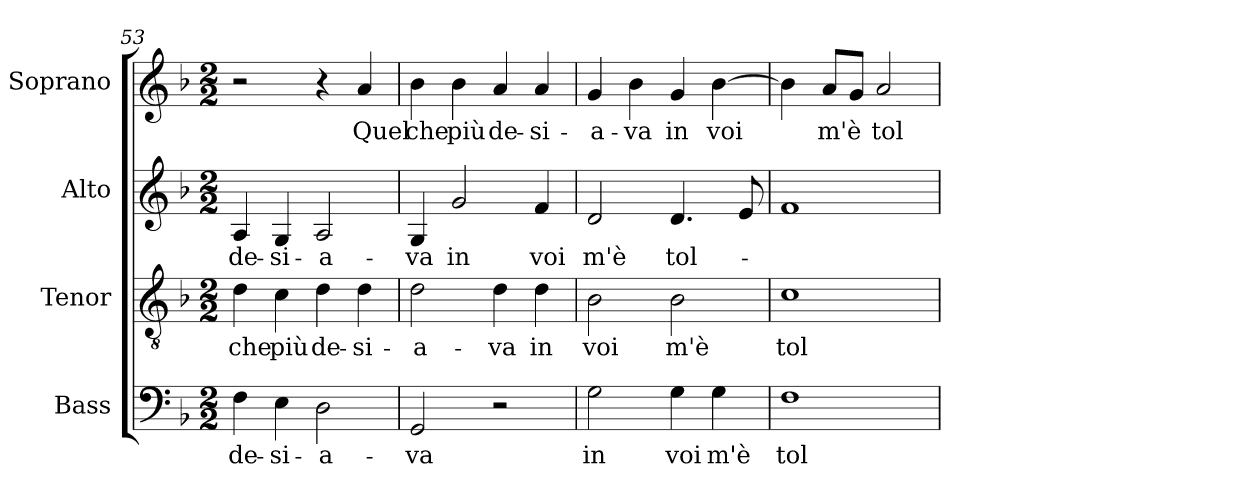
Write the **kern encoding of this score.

**kern	**text	**kern	**text	**kern	**text	**kern	**text
*part4	*part4	*part3	*part3	*part2	*part2	*part1	*part1
*staff4	*staff4	*staff3	*staff3	*staff2	*staff2	*staff1	*staff1
*I"Bass	*	*I"Tenor	*	*I"Alto	*	*I"Soprano	*
*I'Bass	*	*I'Tenor	*	*I'Alto	*	*I'Soprano	*
*clefF4	*	*clefGv2	*	*clefG2	*	*clefG2	*
*k[b-]	*	*k[b-]	*	*k[b-]	*	*k[b-]	*
*F:	*	*F:	*	*F:	*	*F:	*
*M2/2	*	*M2/2	*	*M2/2	*	*M2/2	*
=53	=53	=53	=53	=53	=53	=53	=53
!	!LO:LY:b:color=#000000	!	!	!	!	!	!
!	!	!	!LO:LY:b:color=#000000	!	!	!	!
!	!	!	!	!	!LO:LY:b:color=#000000	!	!
4Fi\	de-	4di\	che	4Ai/	de-	2r	.
!	!LO:LY:b:color=#000000	!	!	!	!	!	!
!	!	!	!LO:LY:b:color=#000000	!	!	!	!
!	!	!	!	!	!LO:LY:b:color=#000000	!	!
4Ei\	-si-	4ci\	più	4Gi/	-si-	.	.
!	!LO:LY:b:color=#000000	!	!	!	!	!	!
!	!	!	!LO:LY:b:color=#000000	!	!	!	!
!	!	!	!	!	!LO:LY:b:color=#000000	!	!
2Di\	-a-	4di\	de-	2Ai/	-a-	4r	.
!	!	!	!LO:LY:b:color=#000000	!	!	!	!
!	!	!	!	!	!	!	!LO:LY:b:color=#000000
.	.	4di\	-si-	.	.	4ai/	Quel
=54	=54	=54	=54	=54	=54	=54	=54
!	!LO:LY:b:color=#000000	!	!	!	!	!	!
!	!	!	!LO:LY:b:color=#000000	!	!	!	!
!	!	!	!	!	!LO:LY:b:color=#000000	!	!
!	!	!	!	!	!	!	!LO:LY:b:color=#000000
2GGi/	-va	2di\	-a-	4Gi/	-va	4b-i\	che
!	!	!	!	!	!LO:LY:b:color=#000000	!	!
!	!	!	!	!	!	!	!LO:LY:b:color=#000000
.	.	.	.	2gi/	in	4b-i\	più
!	!	!	!LO:LY:b:color=#000000	!	!	!	!
!	!	!	!	!	!	!	!LO:LY:b:color=#000000
2r	.	4di\	-va	.	.	4ai/	de-
!	!	!	!LO:LY:b:color=#000000	!	!	!	!
!	!	!	!	!	!LO:LY:b:color=#000000	!	!
!	!	!	!	!	!	!	!LO:LY:b:color=#000000
.	.	4di\	in	4fi/	voi	4ai/	-si-
=55	=55	=55	=55	=55	=55	=55	=55
!	!LO:LY:b:color=#000000	!	!	!	!	!	!
!	!	!	!LO:LY:b:color=#000000	!	!	!	!
!	!	!	!	!	!LO:LY:b:color=#000000	!	!
!	!	!	!	!	!	!	!LO:LY:b:color=#000000
2Gi\	in	2B-i\	voi	2di/	m'è	4gi/	-a-
!	!	!	!	!	!	!	!LO:LY:b:color=#000000
.	.	.	.	.	.	4b-i\	-va
!	!LO:LY:b:color=#000000	!	!	!	!	!	!
!	!	!	!LO:LY:b:color=#000000	!	!	!	!
!	!	!	!	!	!LO:LY:b:color=#000000	!	!
!	!	!	!	!	!	!	!LO:LY:b:color=#000000
4Gi\	voi	2B-i\	m'è	4.di/	tol-	4gi/	in
!	!LO:LY:b:color=#000000	!	!	!	!	!	!
!	!	!	!	!	!	!	!LO:LY:b:color=#000000
4Gi\	m'è	.	.	.	.	[4b-i\	voi
.	.	.	.	8ei/	.	.	.
!!LO:PB:g=z
=56	=56	=56	=56	=56	=56	=56	=56
!	!LO:LY:b:color=#000000	!	!	!	!	!	!
!	!	!	!LO:LY:b:color=#000000	!	!	!	!
1Fi	tol-	1ci	tol-	1fi	.	4b-i\]	.
!	!	!	!	!	!	!	!LO:LY:b:color=#000000
.	.	.	.	.	.	8ai/L	m'è
.	.	.	.	.	.	8gi/J	.
!	!	!	!	!	!	!	!LO:LY:b:color=#000000
.	.	.	.	.	.	2ai/	tol-
=	=	=	=	=	=	=	=
*-	*-	*-	*-	*-	*-	*-	*-
